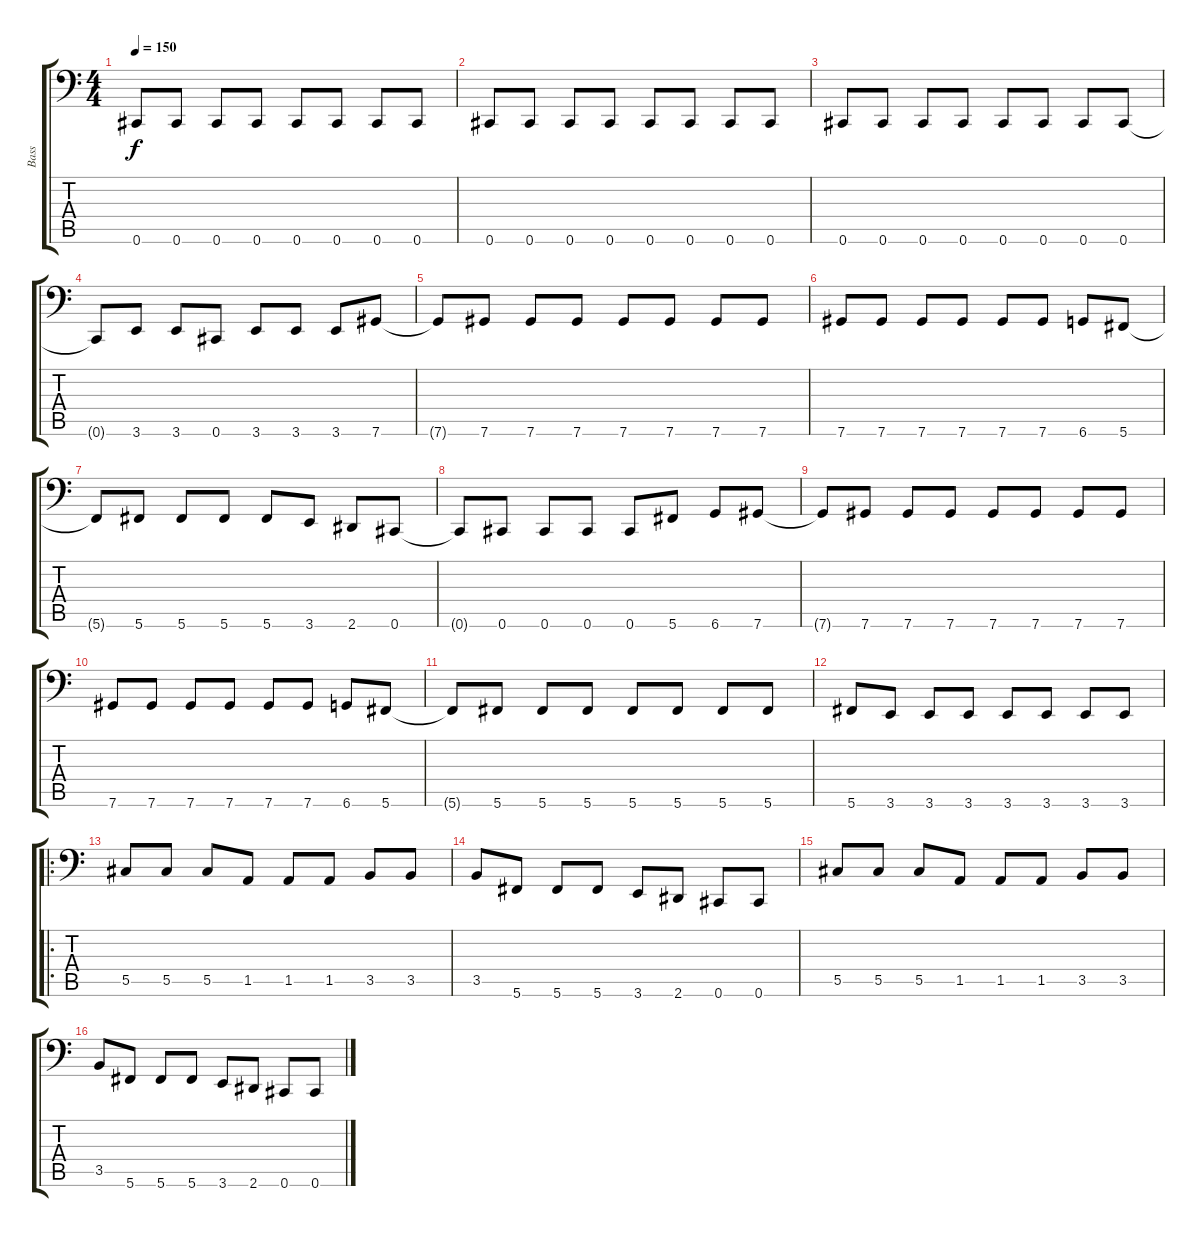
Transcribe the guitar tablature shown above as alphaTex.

\track ("Bass " "Bass ") {instrument distortionguitar}
\staff {score tabs}
\tuning (Eb3 Bb2 Gb2 Db2 Ab1 Db1) {hide}
\ts (4 4)
\tempo 150
\clef f4
\ks c
0.6.8{dy f} 0.6.8 0.6.8 0.6.8 0.6.8 0.6.8 0.6.8 0.6.8 |
0.6.8 0.6.8 0.6.8 0.6.8 0.6.8 0.6.8 0.6.8 0.6.8 |
0.6.8 0.6.8 0.6.8 0.6.8 0.6.8 0.6.8 0.6.8 0.6.8 |
0.6{t}.8 3.6.8 3.6.8 0.6.8 3.6.8 3.6.8 3.6.8 7.6.8 |
7.6{t}.8 7.6.8 7.6.8 7.6.8 7.6.8 7.6.8 7.6.8 7.6.8 |
7.6.8 7.6.8 7.6.8 7.6.8 7.6.8 7.6.8 6.6.8 5.6.8 |
5.6{t}.8 5.6.8 5.6.8 5.6.8 5.6.8 3.6.8 2.6.8 0.6.8 |
0.6{t}.8 0.6.8 0.6.8 0.6.8 0.6.8 5.6.8 6.6.8 7.6.8 |
7.6{t}.8 7.6.8 7.6.8 7.6.8 7.6.8 7.6.8 7.6.8 7.6.8 |
7.6.8 7.6.8 7.6.8 7.6.8 7.6.8 7.6.8 6.6.8 5.6.8 |
5.6{t}.8 5.6.8 5.6.8 5.6.8 5.6.8 5.6.8 5.6.8 5.6.8 |
5.6.8 3.6.8 3.6.8 3.6.8 3.6.8 3.6.8 3.6.8 3.6.8 |
\ro
5.5.8 5.5.8 5.5.8 1.5.8 1.5.8 1.5.8 3.5.8 3.5.8 |
3.5.8 5.6.8 5.6.8 5.6.8 3.6.8 2.6.8 0.6.8 0.6.8 |
5.5.8 5.5.8 5.5.8 1.5.8 1.5.8 1.5.8 3.5.8 3.5.8 |
3.5.8 5.6.8 5.6.8 5.6.8 3.6.8 2.6.8 0.6.8 0.6.8
